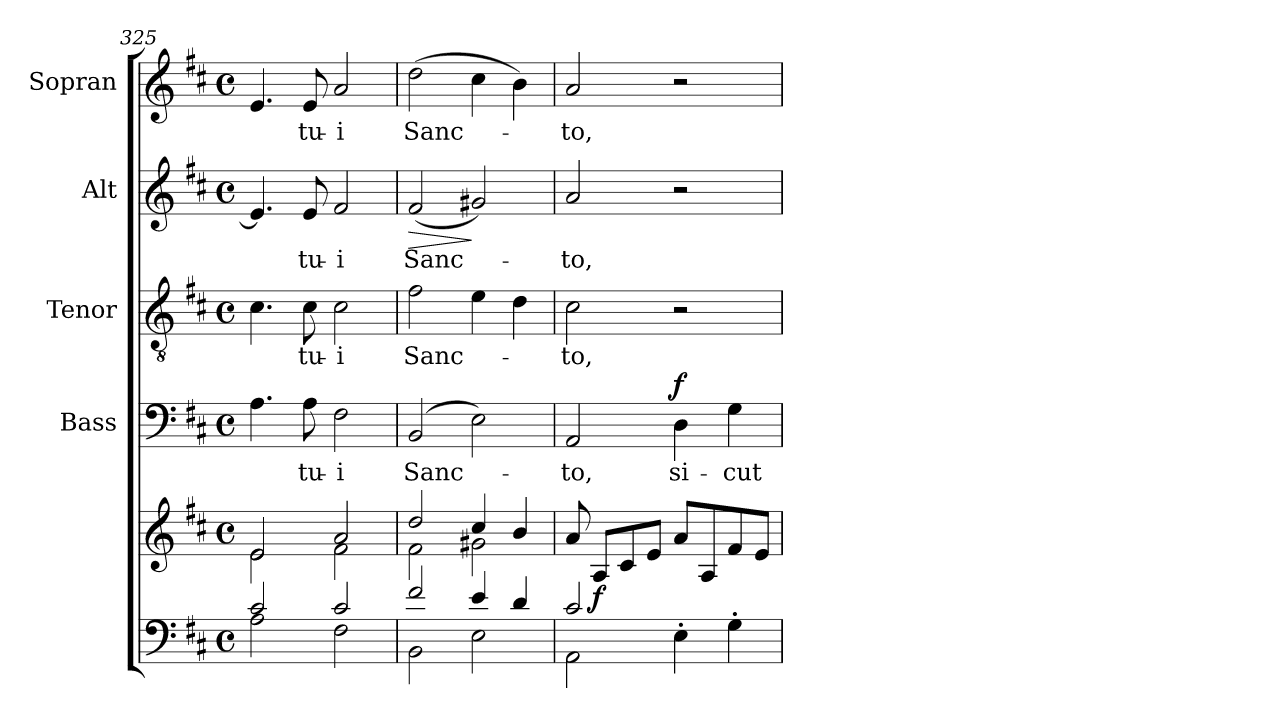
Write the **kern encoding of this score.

**kern	**kern	**dynam	**kern	**text	**dynam	**kern	**text	**kern	**text	**dynam	**kern	**text
*part5	*part5	*part5	*part4	*part4	*part4	*part3	*part3	*part2	*part2	*part2	*part1	*part1
*staff6	*staff5	*staff5/6	*staff4	*staff4	*staff4	*staff3	*staff3	*staff2	*staff2	*staff2	*staff1	*staff1
*	*	*	*I"Bass	*	*	*I"Tenor	*	*I"Alt	*	*	*I"Sopran	*
*	*	*	*I'B	*	*	*I'T	*	*I'A	*	*	*I'S	*
*clefF4	*clefG2	*	*clefF4	*	*	*clefGv2	*	*clefG2	*	*	*clefG2	*
*k[f#c#]	*k[f#c#]	*	*k[f#c#]	*	*	*k[f#c#]	*	*k[f#c#]	*	*	*k[f#c#]	*
*D:	*D:	*	*D:	*	*	*D:	*	*D:	*	*	*D:	*
*M4/4	*M4/4	*	*M4/4	*	*	*M4/4	*	*M4/4	*	*	*M4/4	*
*met(c)	*met(c)	*	*met(c)	*	*	*met(c)	*	*met(c)	*	*	*met(c)	*
=325	=325	=325	=325	=325	=325	=325	=325	=325	=325	=325	=325	=325
*^	*^	*	*	*	*	*	*	*	*	*	*	*
2c#/	2A\	2e/	2e\	.	4.A\	.	.	4.c#\	.	4.e/]	.	.	4.e/	.
!	!	!	!	!	!	!LO:LY:b	!	!	!LO:LY:b	!	!LO:LY:b	!	!	!LO:LY:b
.	.	.	.	.	8A\	-tu-	.	8c#\	-tu-	8e/	-tu-	.	8e/	-tu-
!	!	!	!	!	!	!LO:LY:b	!	!	!LO:LY:b	!	!LO:LY:b	!	!	!LO:LY:b
2c#/	2F#\	2a/	2f#\	.	2F#\	-i	.	2c#\	-i	2f#/	-i	.	2a/	-i
=326	=326	=326	=326	=326	=326	=326	=326	=326	=326	=326	=326	=326	=326	=326
!	!	!	!	!	!	!LO:LY:b	!	!	!LO:LY:b	!	!LO:LY:b	!LO:HP:b	!	!LO:LY:b
2f#/	2BB\	2dd/	2f#\	.	(2BB/	Sanc-	.	2f#\	Sanc-	(<2f#/	Sanc-	>	(>2dd\	Sanc-
4e/	2E\	4cc#/	2g#X\	.	2E\)	.	.	4e\	.	2g#X/)	.	]	4cc#\	.
4d/	.	4b/	.	.	.	.	.	4d\	.	.	.	.	4b\)	.
*	*	*v	*v	*	*	*	*	*	*	*	*	*	*	*
=327	=327	=327	=327	=327	=327	=327	=327	=327	=327	=327	=327	=327	=327
!	!	!	!	!	!LO:LY:b	!	!	!LO:LY:b	!	!LO:LY:b	!	!	!LO:LY:b
2c#/	2AA\	8a/	.	2AA/	-to,	.	2c#\	-to,	2a/	-to,	.	2a/	-to,
!	!	!	!LO:DY:b	!	!	!	!	!	!	!	!	!	!
.	.	8A/L	f	.	.	.	.	.	.	.	.	.	.
.	.	8c#/	.	.	.	.	.	.	.	.	.	.	.
.	.	8e/J	.	.	.	.	.	.	.	.	.	.	.
!	!	!	!	!	!LO:LY:b	!LO:DY:a	!	!	!	!	!	!	!
2ryy	4E'>\	8a/L	.	4D\	si-	f	2r	.	2r	.	.	2r	.
.	.	8A/	.	.	.	.	.	.	.	.	.	.	.
!	!	!	!	!	!LO:LY:b	!	!	!	!	!	!	!	!
.	4G'>\	8f#/	.	4G\	-cut	.	.	.	.	.	.	.	.
.	.	8e/J	.	.	.	.	.	.	.	.	.	.	.
*v	*v	*	*	*	*	*	*	*	*	*	*	*	*
=	=	=	=	=	=	=	=	=	=	=	=	=
*-	*-	*-	*-	*-	*-	*-	*-	*-	*-	*-	*-	*-
